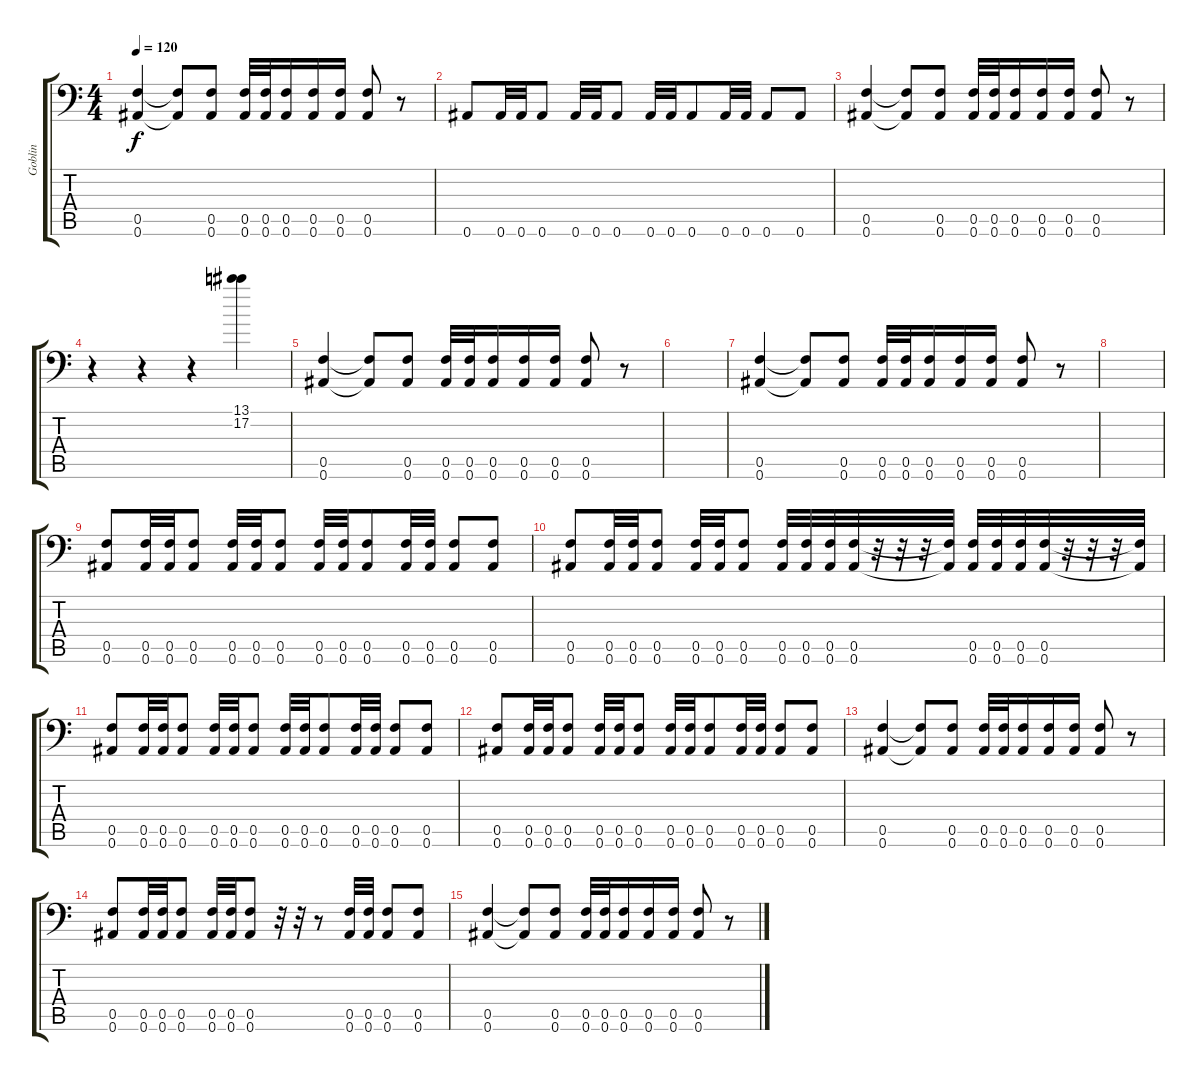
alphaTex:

\track ("Goblin" "Goblin") {instrument distortionguitar}
\staff {score tabs}
\tuning (C4 G3 Eb3 Bb2 F2 Bb1) {hide}
\ts (4 4)
\tempo 120
\clef f4
\ks c
(0.5 0.6).4{dy f} (0.5{t} 0.6{t}).8 (0.5 0.6).8 (0.5 0.6).32 (0.5 0.6).32 (0.5 0.6).16 (0.5 0.6).16 (0.5 0.6).16 (0.5 0.6).8 r.8 |
0.6.8 0.6.32 0.6.32 0.6.8 0.6.32 0.6.32 0.6.8 0.6.32 0.6.32 0.6.8 0.6.32 0.6.32 0.6.8 0.6.8 |
(0.5 0.6).4 (0.5{t} 0.6{t}).8 (0.5 0.6).8 (0.5 0.6).32 (0.5 0.6).32 (0.5 0.6).16 (0.5 0.6).16 (0.5 0.6).16 (0.5 0.6).8 r.8 |
r.4 r.4 r.4 (13.1 17.2).4 |
(0.5 0.6).4 (0.5{t} 0.6{t}).8 (0.5 0.6).8 (0.5 0.6).32 (0.5 0.6).32 (0.5 0.6).16 (0.5 0.6).16 (0.5 0.6).16 (0.5 0.6).8 r.8 |
|
(0.5 0.6).4 (0.5{t} 0.6{t}).8 (0.5 0.6).8 (0.5 0.6).32 (0.5 0.6).32 (0.5 0.6).16 (0.5 0.6).16 (0.5 0.6).16 (0.5 0.6).8 r.8 |
|
(0.5 0.6).8 (0.5 0.6).32 (0.5 0.6).32 (0.5 0.6).8 (0.5 0.6).32 (0.5 0.6).32 (0.5 0.6).8 (0.5 0.6).32 (0.5 0.6).32 (0.5 0.6).8 (0.5 0.6).32 (0.5 0.6).32 (0.5 0.6).8 (0.5 0.6).8 |
(0.5 0.6).8 (0.5 0.6).32 (0.5 0.6).32 (0.5 0.6).8 (0.5 0.6).32 (0.5 0.6).32 (0.5 0.6).8 (0.5 0.6).32 (0.5 0.6).32 (0.5 0.6).32 (0.5 0.6).32 r.32 r.32 r.32 (0.5{t} 0.6{t}).32 (0.5 0.6).32 (0.5 0.6).32 (0.5 0.6).32 (0.5 0.6).32 r.32 r.32 r.32 (0.5{t} 0.6{t}).32 |
(0.5 0.6).8 (0.5 0.6).32 (0.5 0.6).32 (0.5 0.6).8 (0.5 0.6).32 (0.5 0.6).32 (0.5 0.6).8 (0.5 0.6).32 (0.5 0.6).32 (0.5 0.6).8 (0.5 0.6).32 (0.5 0.6).32 (0.5 0.6).8 (0.5 0.6).8 |
(0.5 0.6).8 (0.5 0.6).32 (0.5 0.6).32 (0.5 0.6).8 (0.5 0.6).32 (0.5 0.6).32 (0.5 0.6).8 (0.5 0.6).32 (0.5 0.6).32 (0.5 0.6).8 (0.5 0.6).32 (0.5 0.6).32 (0.5 0.6).8 (0.5 0.6).8 |
(0.5 0.6).4 (0.5{t} 0.6{t}).8 (0.5 0.6).8 (0.5 0.6).32 (0.5 0.6).32 (0.5 0.6).16 (0.5 0.6).16 (0.5 0.6).16 (0.5 0.6).8 r.8 |
(0.5 0.6).8 (0.5 0.6).32 (0.5 0.6).32 (0.5 0.6).8 (0.5 0.6).32 (0.5 0.6).32 (0.5 0.6).8 r.32 r.32 r.8 (0.5 0.6).32 (0.5 0.6).32 (0.5 0.6).8 (0.5 0.6).8 |
(0.5 0.6).4 (0.5{t} 0.6{t}).8 (0.5 0.6).8 (0.5 0.6).32 (0.5 0.6).32 (0.5 0.6).16 (0.5 0.6).16 (0.5 0.6).16 (0.5 0.6).8 r.8
